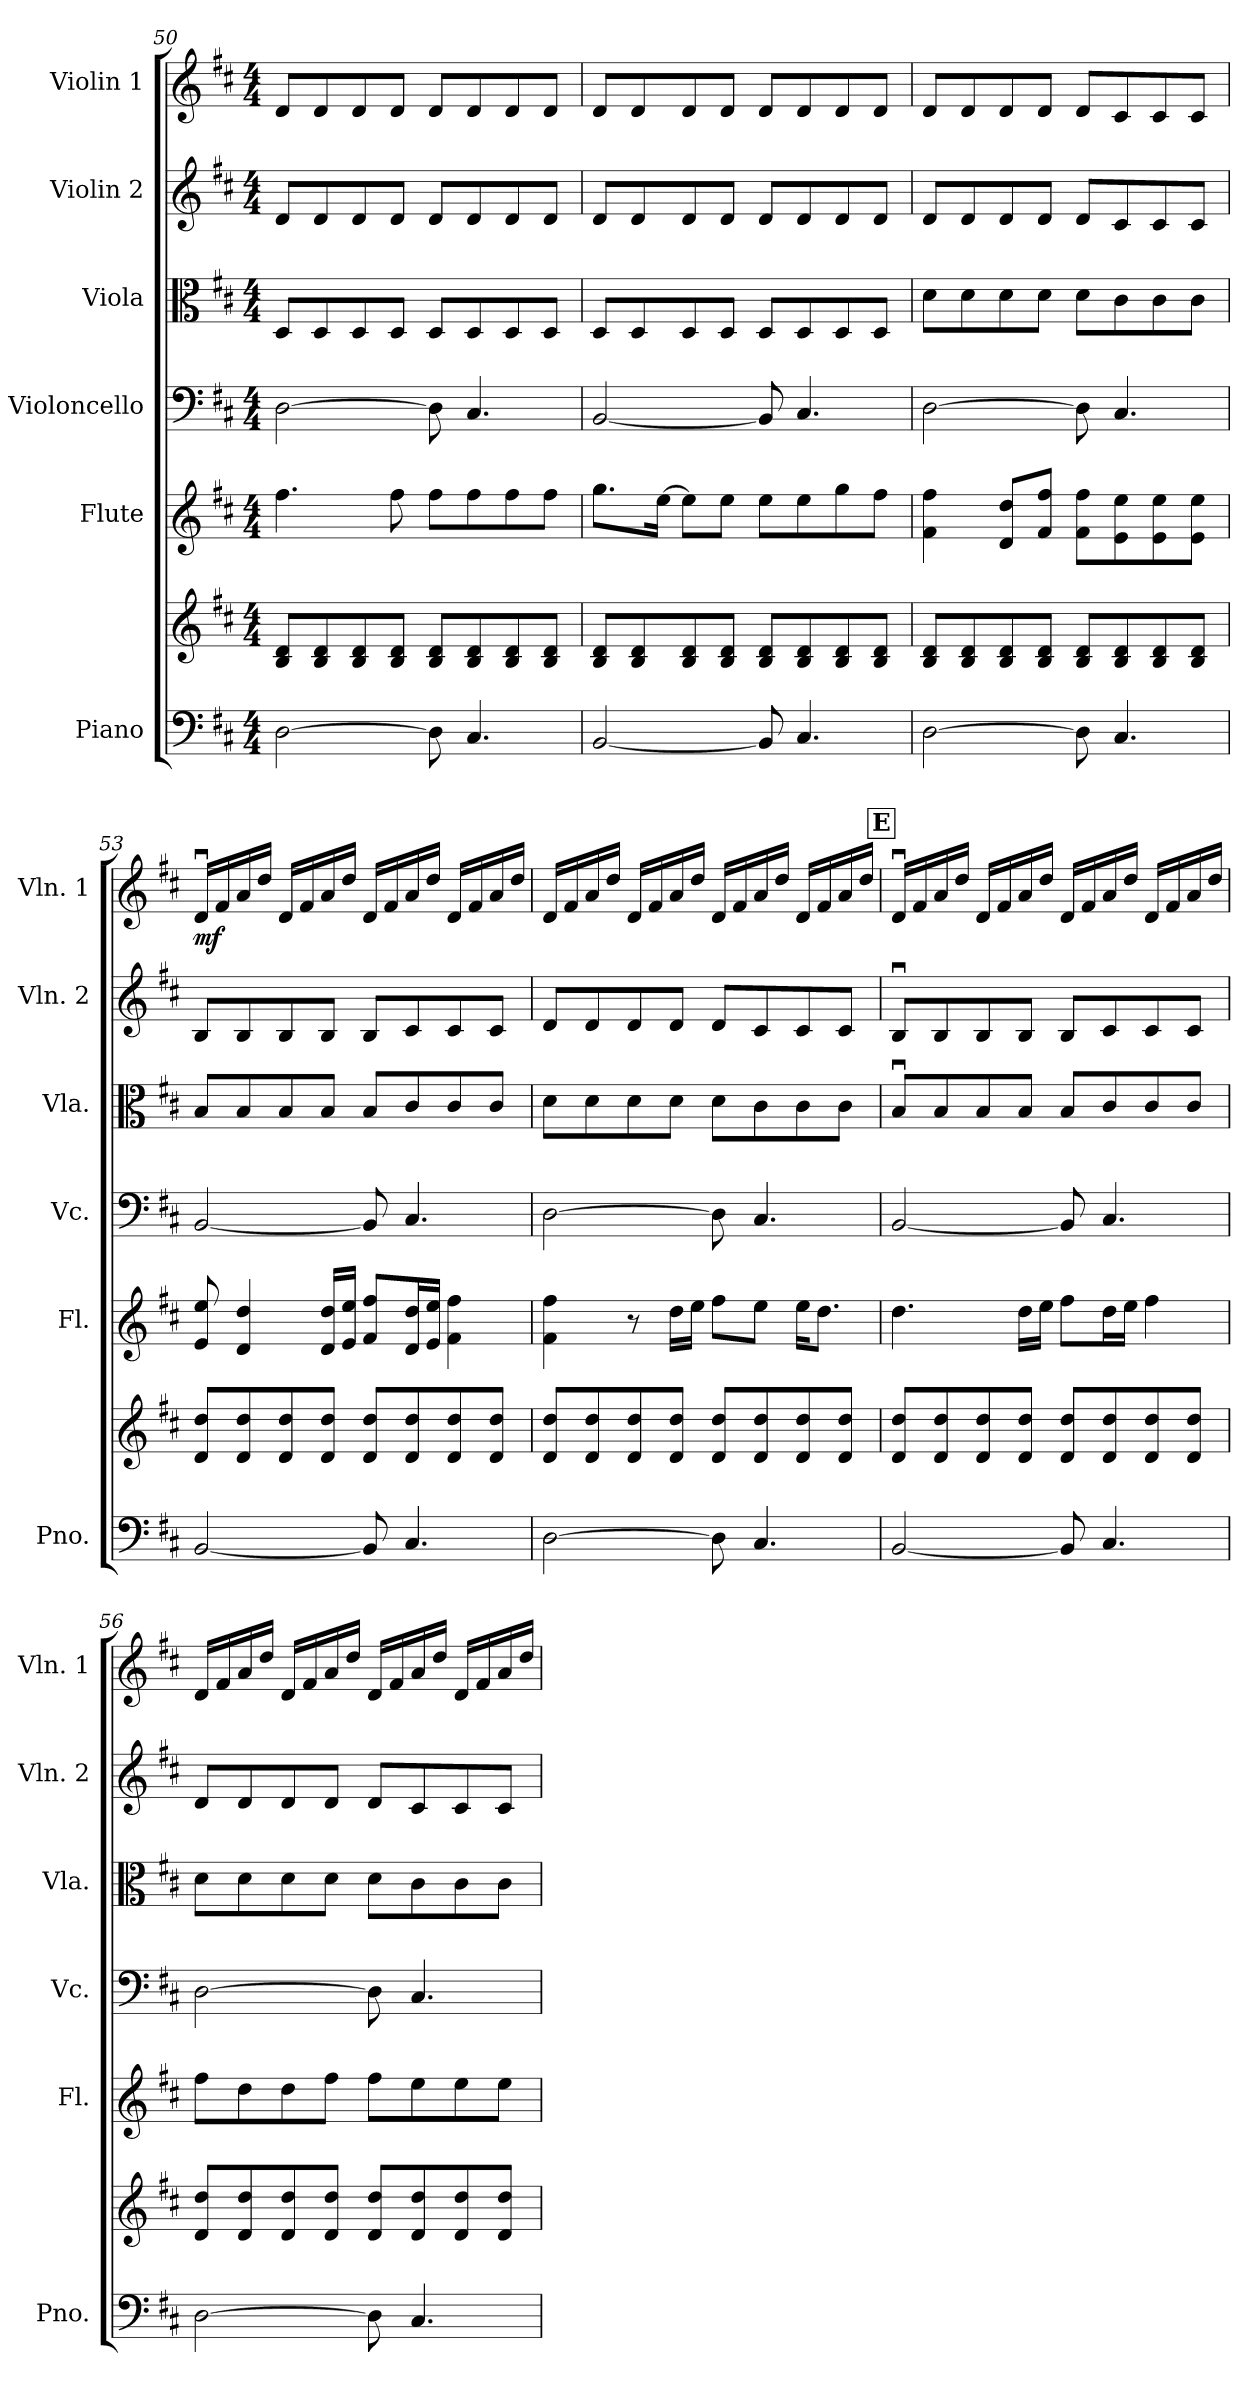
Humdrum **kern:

**kern	**kern	**dynam	**kern	**kern	**kern	**kern	**kern	**dynam
*part6	*part6	*part6	*part5	*part4	*part3	*part2	*part1	*part1
*staff7	*staff6	*staff6/7	*staff5	*staff4	*staff3	*staff2	*staff1	*staff1
*I"Piano	*	*	*I"Flute	*I"Violoncello	*I"Viola	*I"Violin 2	*I"Violin 1	*
*I'Pno.	*	*	*I'Fl.	*I'Vc.	*I'Vla.	*I'Vln. 2	*I'Vln. 1	*
!!LO:LB:g=z
*clefF4	*clefG2	*	*clefG2	*clefF4	*clefC3	*clefG2	*clefG2	*
*k[f#c#]	*k[f#c#]	*	*k[f#c#]	*k[f#c#]	*k[f#c#]	*k[f#c#]	*k[f#c#]	*
*M4/4	*M4/4	*	*M4/4	*M4/4	*M4/4	*M4/4	*M4/4	*
=50	=50	=50	=50	=50	=50	=50	=50	=50
[2D\	8B/ 8d/L	.	4.ff#\	[2D\	8D/L	8d/L	8d/L	.
.	8B/ 8d/	.	.	.	8D/	8d/	8d/	.
.	8B/ 8d/	.	.	.	8D/	8d/	8d/	.
.	8B/ 8d/J	.	8ff#\	.	8D/J	8d/J	8d/J	.
8D\]	8B/ 8d/L	.	8ff#\L	8D\]	8D/L	8d/L	8d/L	.
4.C#/	8B/ 8d/	.	8ff#\	4.C#/	8D/	8d/	8d/	.
.	8B/ 8d/	.	8ff#\	.	8D/	8d/	8d/	.
.	8B/ 8d/J	.	8ff#\J	.	8D/J	8d/J	8d/J	.
=51	=51	=51	=51	=51	=51	=51	=51	=51
[2BB/	8B/ 8d/L	.	8.gg\L	[2BB/	8D/L	8d/L	8d/L	.
.	8B/ 8d/	.	.	.	8D/	8d/	8d/	.
.	.	.	[16ee\Jk	.	.	.	.	.
.	8B/ 8d/	.	8ee\L]	.	8D/	8d/	8d/	.
.	8B/ 8d/J	.	8ee\J	.	8D/J	8d/J	8d/J	.
8BB/]	8B/ 8d/L	.	8ee\L	8BB/]	8D/L	8d/L	8d/L	.
4.C#/	8B/ 8d/	.	8ee\	4.C#/	8D/	8d/	8d/	.
.	8B/ 8d/	.	8gg\	.	8D/	8d/	8d/	.
.	8B/ 8d/J	.	8ff#\J	.	8D/J	8d/J	8d/J	.
=52	=52	=52	=52	=52	=52	=52	=52	=52
[2D\	8B/ 8d/L	.	4f#\ 4ff#\	[2D\	8d\L	8d/L	8d/L	.
.	8B/ 8d/	.	.	.	8d\	8d/	8d/	.
.	8B/ 8d/	.	8d/ 8dd/L	.	8d\	8d/	8d/	.
.	8B/ 8d/J	.	8f#/ 8ff#/J	.	8d\J	8d/J	8d/J	.
8D\]	8B/ 8d/L	.	8f#\ 8ff#\L	8D\]	8d\L	8d/L	8d/L	.
4.C#/	8B/ 8d/	.	8e\ 8ee\	4.C#/	8c#\	8c#/	8c#/	.
.	8B/ 8d/	.	8e\ 8ee\	.	8c#\	8c#/	8c#/	.
.	8B/ 8d/J	.	8e\ 8ee\J	.	8c#\J	8c#/J	8c#/J	.
=53	=53	=53	=53	=53	=53	=53	=53	=53
!	!	!LO:DY:b=2	!	!	!	!	!	!
!	!	!LO:DY:n=1:b	!	!	!	!	!	!LO:DY:b
[2BB/	8d/ 8dd/L	mf mf	8e/ 8ee/	[2BB/	8B/L	8B/L	16du/LL	mf
.	.	.	.	.	.	.	16f#/	.
.	8d/ 8dd/	.	4d/ 4dd/	.	8B/	8B/	16a/	.
.	.	.	.	.	.	.	16dd/JJ	.
.	8d/ 8dd/	.	.	.	8B/	8B/	16d/LL	.
.	.	.	.	.	.	.	16f#/	.
.	8d/ 8dd/J	.	16d/ 16dd/LL	.	8B/J	8B/J	16a/	.
.	.	.	16e/ 16ee/JJ	.	.	.	16dd/JJ	.
8BB/]	8d/ 8dd/L	.	8f#/ 8ff#/L	8BB/]	8B/L	8B/L	16d/LL	.
.	.	.	.	.	.	.	16f#/	.
4.C#/	8d/ 8dd/	.	16d/ 16dd/L	4.C#/	8c#/	8c#/	16a/	.
.	.	.	16e/ 16ee/JJ	.	.	.	16dd/JJ	.
.	8d/ 8dd/	.	4f#\ 4ff#\	.	8c#/	8c#/	16d/LL	.
.	.	.	.	.	.	.	16f#/	.
.	8d/ 8dd/J	.	.	.	8c#/J	8c#/J	16a/	.
.	.	.	.	.	.	.	16dd/JJ	.
!!LO:PB:g=z
=54	=54	=54	=54	=54	=54	=54	=54	=54
[2D\	8d/ 8dd/L	.	4f#\ 4ff#\	[2D\	8d\L	8d/L	16d/LL	.
.	.	.	.	.	.	.	16f#/	.
.	8d/ 8dd/	.	.	.	8d\	8d/	16a/	.
.	.	.	.	.	.	.	16dd/JJ	.
.	8d/ 8dd/	.	8r	.	8d\	8d/	16d/LL	.
.	.	.	.	.	.	.	16f#/	.
.	8d/ 8dd/J	.	16dd\LL	.	8d\J	8d/J	16a/	.
.	.	.	16ee\JJ	.	.	.	16dd/JJ	.
8D\]	8d/ 8dd/L	.	8ff#\L	8D\]	8d\L	8d/L	16d/LL	.
.	.	.	.	.	.	.	16f#/	.
4.C#/	8d/ 8dd/	.	8ee\J	4.C#/	8c#\	8c#/	16a/	.
.	.	.	.	.	.	.	16dd/JJ	.
.	8d/ 8dd/	.	16ee\KL	.	8c#\	8c#/	16d/LL	.
.	.	.	8.dd\J	.	.	.	16f#/	.
.	8d/ 8dd/J	.	.	.	8c#\J	8c#/J	16a/	.
.	.	.	.	.	.	.	16dd/JJ	.
!!LO:REH:place=s1:a:B:fs=14:t=E
=55	=55	=55	=55	=55	=55	=55	=55	=55
[2BB/	8d/ 8dd/L	.	4.dd\	[2BB/	8Bu/L	8Bu/L	16du/LL	.
.	.	.	.	.	.	.	16f#/	.
.	8d/ 8dd/	.	.	.	8B/	8B/	16a/	.
.	.	.	.	.	.	.	16dd/JJ	.
.	8d/ 8dd/	.	.	.	8B/	8B/	16d/LL	.
.	.	.	.	.	.	.	16f#/	.
.	8d/ 8dd/J	.	16dd\LL	.	8B/J	8B/J	16a/	.
.	.	.	16ee\JJ	.	.	.	16dd/JJ	.
8BB/]	8d/ 8dd/L	.	8ff#\L	8BB/]	8B/L	8B/L	16d/LL	.
.	.	.	.	.	.	.	16f#/	.
4.C#/	8d/ 8dd/	.	16dd\L	4.C#/	8c#/	8c#/	16a/	.
.	.	.	16ee\JJ	.	.	.	16dd/JJ	.
.	8d/ 8dd/	.	4ff#\	.	8c#/	8c#/	16d/LL	.
.	.	.	.	.	.	.	16f#/	.
.	8d/ 8dd/J	.	.	.	8c#/J	8c#/J	16a/	.
.	.	.	.	.	.	.	16dd/JJ	.
=56	=56	=56	=56	=56	=56	=56	=56	=56
[2D\	8d/ 8dd/L	.	8ff#\L	[2D\	8d\L	8d/L	16d/LL	.
.	.	.	.	.	.	.	16f#/	.
.	8d/ 8dd/	.	8dd\	.	8d\	8d/	16a/	.
.	.	.	.	.	.	.	16dd/JJ	.
.	8d/ 8dd/	.	8dd\	.	8d\	8d/	16d/LL	.
.	.	.	.	.	.	.	16f#/	.
.	8d/ 8dd/J	.	8ff#\J	.	8d\J	8d/J	16a/	.
.	.	.	.	.	.	.	16dd/JJ	.
8D\]	8d/ 8dd/L	.	8ff#\L	8D\]	8d\L	8d/L	16d/LL	.
.	.	.	.	.	.	.	16f#/	.
4.C#/	8d/ 8dd/	.	8ee\	4.C#/	8c#\	8c#/	16a/	.
.	.	.	.	.	.	.	16dd/JJ	.
.	8d/ 8dd/	.	8ee\	.	8c#\	8c#/	16d/LL	.
.	.	.	.	.	.	.	16f#/	.
.	8d/ 8dd/J	.	8ee\J	.	8c#\J	8c#/J	16a/	.
.	.	.	.	.	.	.	16dd/JJ	.
=	=	=	=	=	=	=	=	=
*-	*-	*-	*-	*-	*-	*-	*-	*-
